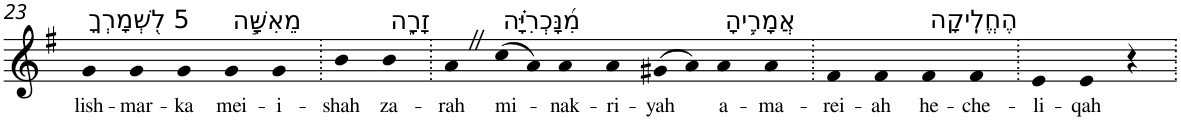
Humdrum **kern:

**kern	**text
*part1	*part1
*staff1	*staff1
*I"Piano	*
*I'Pno	*
!!LO:PB:g=z
*clefG2	*
*k[f#]	*
*G:	*
=23	=23
!LO:TX:a:t=5 לִ֭שְׁמָרְךָ	!
!	!LO:LY:b
4g	lish-
!	!LO:LY:b
4g	-mar-
!	!LO:LY:b
4g	-ka
!LO:TX:a:t=מֵאִשָּׁ֣ה	!
!	!LO:LY:b
4g	mei-
!	!LO:LY:b
4g	-i-
=24.	=24.
!	!LO:LY:b
4b	-shah
!LO:TX:a:t=זָרָ֑ה	!
!	!LO:LY:b
4b	za-
=25.	=25.
!	!LO:LY:b
4aZ	-rah
!LO:TX:a:t=מִ֝נָּכְרִיָּ֗ה	!
!	!LO:LY:b
(>8cc	mi-
8a)	.
!	!LO:LY:b
4a	-nak-
!	!LO:LY:b
4a	-ri-
!	!LO:LY:b
(>8g#X	-yah
8a)	.
!LO:TX:a:t=אֲמָרֶ֥יהָ	!
!	!LO:LY:b
4a	a-
!	!LO:LY:b
4a	-ma-
=26.	=26.
!	!LO:LY:b
4f#	-rei-
!	!LO:LY:b
4f#	-ah
!LO:TX:a:t=הֶחֱלִֽיקָה	!
!	!LO:LY:b
4f#	he-
!	!LO:LY:b
4f#	-che-
=27.	=27.
!	!LO:LY:b
4e	-li-
!	!LO:LY:b
4e	-qah
4r	.
=.	=.
*-	*-
